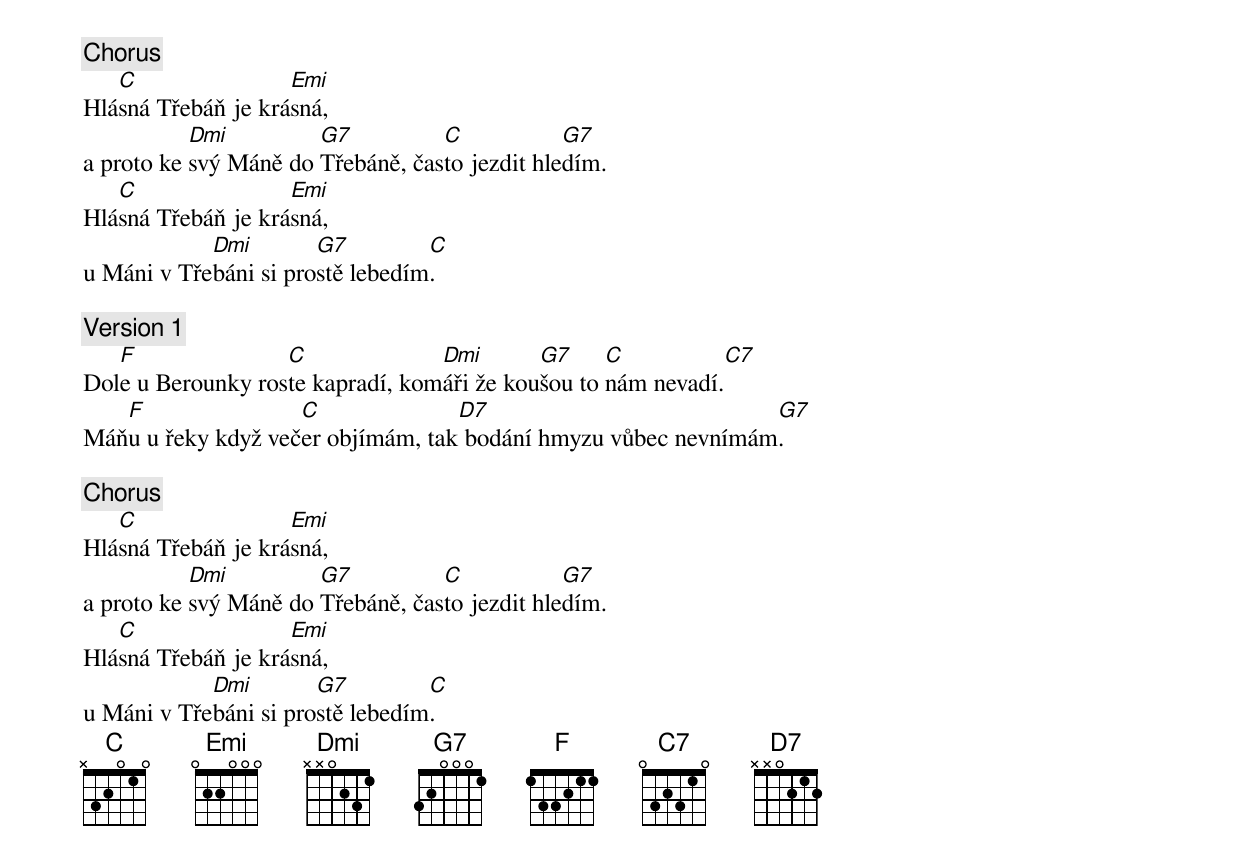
[Chorus]
   C                Emi
Hlásná Třebáň je krásná,
           Dmi         G7          C            G7
a proto ke svý Máně do Třebáně, často jezdit hledím.
   C                Emi
Hlásná Třebáň je krásná,
            Dmi        G7         C
u Máni v Třebáni si prostě lebedím.

[Version 1]
   F               C              Dmi       G7     C             C7
Dole u Berounky roste kapradí, komáři že koušou to nám nevadí.
   F                C              D7                          G7
Máňu u řeky když večer objímám, tak bodání hmyzu vůbec nevnímám.

[Chorus]
   C                Emi
Hlásná Třebáň je krásná,
           Dmi         G7          C            G7
a proto ke svý Máně do Třebáně, často jezdit hledím.
   C                Emi
Hlásná Třebáň je krásná,
            Dmi        G7         C
u Máni v Třebáni si prostě lebedím.
